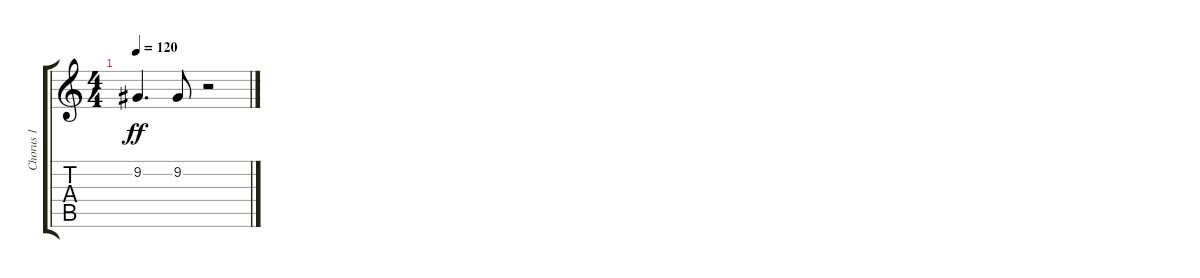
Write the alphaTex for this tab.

\track ("Chorus 1" "Chorus 1") {instrument synthvoice}
\staff {score tabs}
\tuning (E4 B3 G3 D3 A2 E2) {hide}
\ts (4 4)
\tempo 120
\clef g2
\ks c
9.2.4{d dy ff} 9.2.8 r.2
